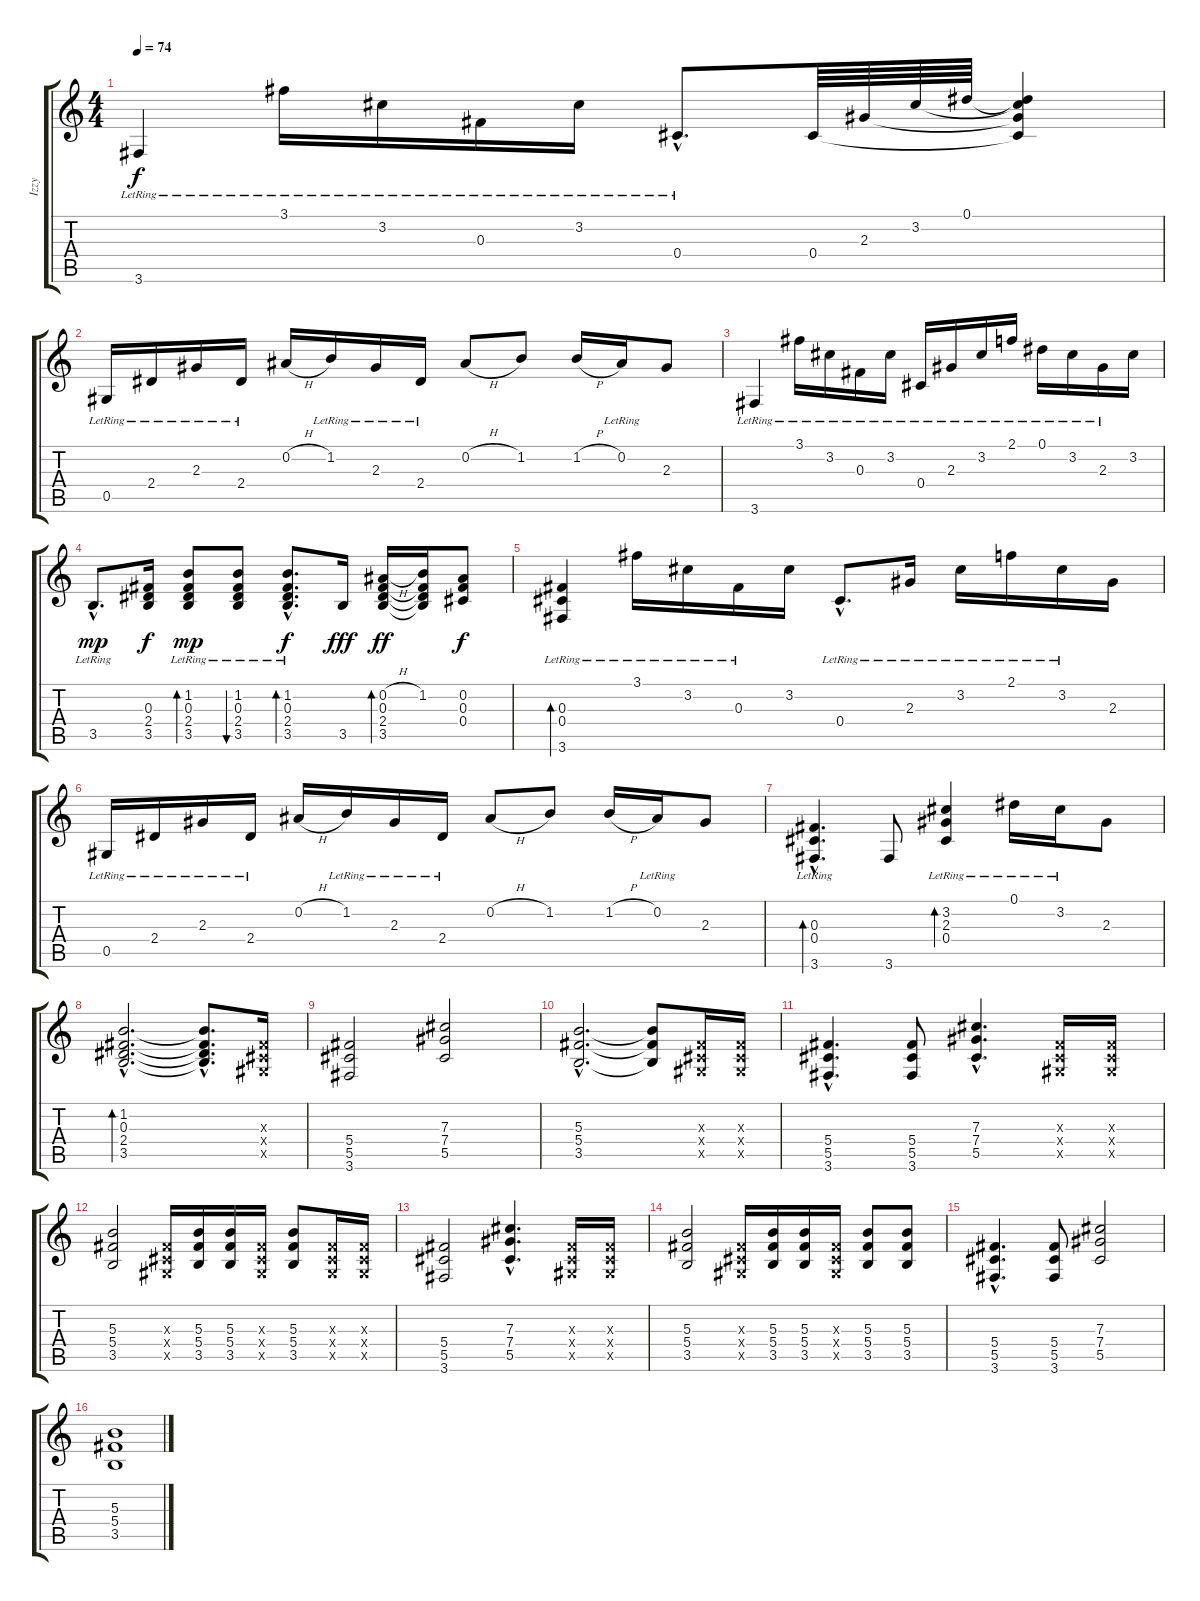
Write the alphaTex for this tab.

\track ("Izzy" "Izzy") {instrument electricguitarjazz}
\staff {score tabs}
\tuning (Eb4 Bb3 Gb3 Db3 Ab2 Eb2) {hide}
\ts (4 4)
\tempo 74
\clef g2
\ks c
3.6{lr}.4{dy f volume 13 instrument distortionguitar} 3.1{lr}.16 3.2{lr}.16 0.3{lr}.16 3.2{lr}.16 0.4{hac lr}.8{d} 0.4.64 2.3.64 3.2.64 0.1.64 (0.1{t} 3.2{t} 2.3{t} 0.4{t}).4 |
0.5{lr}.16 2.4{lr}.16 2.3{lr}.16 2.4{lr}.16 0.2{h}.16 1.2{lr}.16 2.3{lr}.16 2.4{lr}.16 0.2{h}.8 1.2.8 1.2{h}.16 0.2{lr}.16 2.3.8 |
3.6{lr}.4 3.1{lr}.16 3.2{lr}.16 0.3{lr}.16 3.2{lr}.16 0.4{lr}.16 2.3{lr}.16 3.2{lr}.16 2.1{lr}.16 0.1{lr}.16 3.2{lr}.16 2.3{lr}.16 3.2.16 |
3.5{hac lr}.8{d dy mp} (0.3 2.4 3.5).16{dy f} (1.2 0.3{lr} 2.4{lr} 3.5{lr}).8{bd 30 dy mp} (1.2{lr} 0.3{lr} 2.4{lr} 3.5{lr}).8{bu 30} (1.2{hac lr} 0.3{hac lr} 2.4{hac lr} 3.5{hac lr}).8{d bd 30 dy f} 3.5.16{dy fff} (0.2{h} 0.3 2.4 3.5).16{bd 120 dy ff} (1.2 0.3{t} 2.4{t} 3.5{t}).16 (0.2 0.3 0.4).8{dy f} |
(0.3{lr} 0.4{lr} 3.6{lr}).4{bd 60} 3.1{lr}.16 3.2{lr}.16 0.3{lr}.16 3.2.16 0.4{hac lr}.8{d} 2.3{lr}.16 3.2{lr}.16 2.1{lr}.16 3.2{lr}.16 2.3.16 |
0.5{lr}.16 2.4{lr}.16 2.3{lr}.16 2.4{lr}.16 0.2{h}.16 1.2{lr}.16 2.3{lr}.16 2.4{lr}.16 0.2{h}.8 1.2.8 1.2{h}.16 0.2{lr}.16 2.3.8 |
(0.3{hac lr} 0.4{hac lr} 3.6{hac lr}).4{d bd 60} 3.6.8 (3.2{lr} 2.3{lr} 0.4{lr}).4{bd 60} 0.1{lr}.16 3.2{lr}.16 2.3.8 |
(1.2{hac} 0.3{hac} 2.4{hac} 3.5{hac}).2{d bd 60} (1.2{hac t} 0.3{hac t} 2.4{hac t} 3.5{hac t}).8{d} (0.3{x} 0.4{x} 0.5{x}).16 |
(5.4 5.5 3.6).2{volume 16 balance 0 instrument distortionguitar} (7.3 7.4 5.5).2 |
(5.3{hac} 5.4{hac} 3.5{hac}).2{d} (5.3{t} 5.4{t} 3.5{t}).8 (0.3{x} 0.4{x} 0.5{x}).16 (0.3{x} 0.4{x} 0.5{x}).16 |
(5.4{hac} 5.5{hac} 3.6{hac}).4{d} (5.4 5.5 3.6).8 (7.3{hac} 7.4{hac} 5.5{hac}).4{d} (0.3{x} 0.4{x} 0.5{x}).16 (0.3{x} 0.4{x} 0.5{x}).16 |
(5.3 5.4 3.5).2 (0.3{x} 0.4{x} 0.5{x}).16 (5.3 5.4 3.5).16 (5.3 5.4 3.5).16 (0.3{x} 0.4{x} 0.5{x}).16 (5.3 5.4 3.5).8 (0.3{x} 0.4{x} 0.5{x}).16 (0.3{x} 0.4{x} 0.5{x}).16 |
(5.4 5.5 3.6).2 (7.3{hac} 7.4{hac} 5.5{hac}).4{d} (0.3{x} 0.4{x} 0.5{x}).16 (0.3{x} 0.4{x} 0.5{x}).16 |
(5.3 5.4 3.5).2 (0.3{x} 0.4{x} 0.5{x}).16 (5.3 5.4 3.5).16 (5.3 5.4 3.5).16 (0.3{x} 0.4{x} 0.5{x}).16 (5.3 5.4 3.5).8 (5.3 5.4 3.5).8 |
(5.4{hac} 5.5{hac} 3.6{hac}).4{d} (5.4 5.5 3.6).8 (7.3 7.4 5.5).2 |
(5.3 5.4 3.5).1
